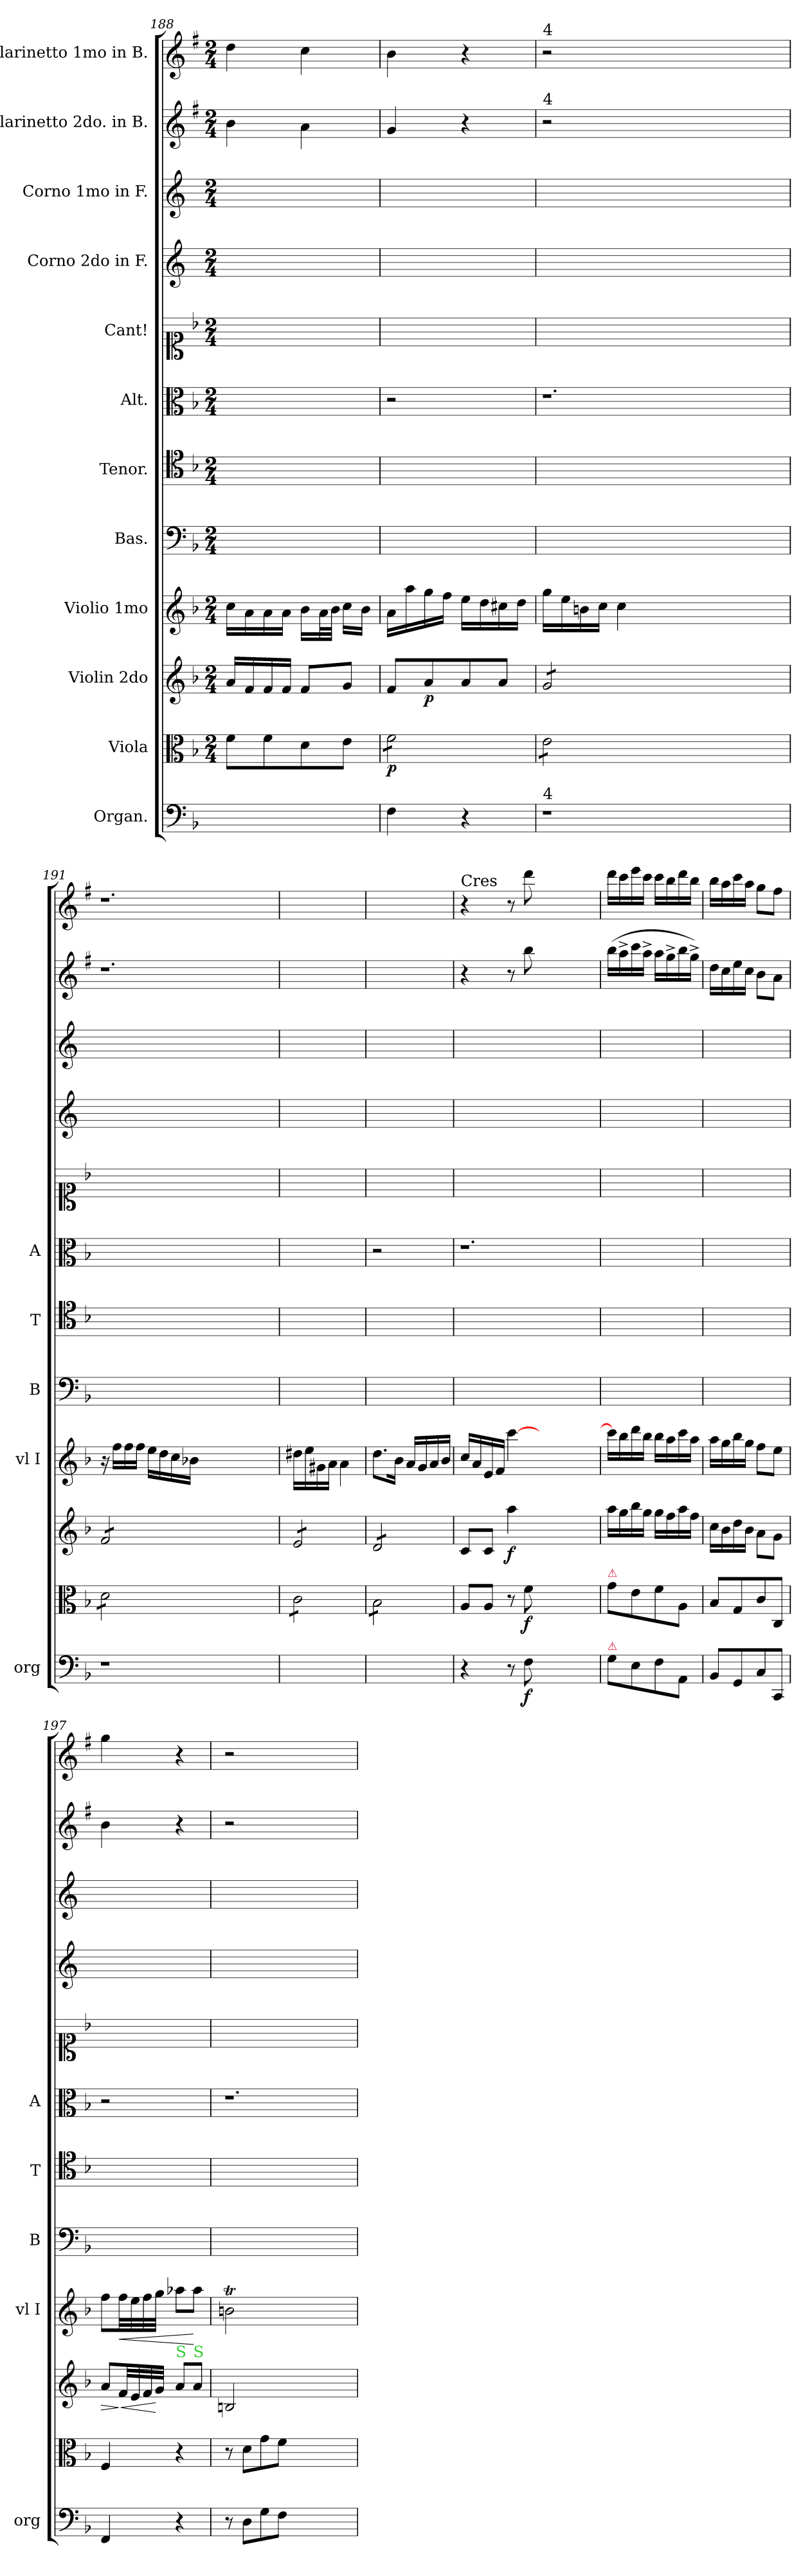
**kern	**dynam	**kern	**dynam	**kern	**dynam	**kern	**dynam	**kern	**kern	**kern	**kern	**kern	**kern	**kern	**kern
*part12	*part12	*part11	*part11	*part10	*part10	*part9	*part9	*part8	*part7	*part6	*part5	*part4	*part3	*part2	*part1
*staff12	*staff12	*staff11	*staff11	*staff10	*staff10	*staff9	*staff9	*staff8	*staff7	*staff6	*staff5	*staff4	*staff3	*staff2	*staff1
*I"Organ.	*	*I"Viola	*	*I"Violin 2do	*	*I"Violio 1mo	*	*I"Bas.	*I"Tenor.	*I"Alt.	*I"Cant!	*I"Corno 2do in F.	*I"Corno 1mo in F.	*I"Clarinetto 2do. in B.	*I"Clarinetto 1mo in B.
*I'org	*	*	*	*	*	*I'vl I	*	*I'B	*I'T	*I'A	*	*	*	*	*
*clefF4	*	*clefC3	*	*clefG2	*	*clefG2	*	*clefF4	*clefC4	*clefC3	*clefC1	*clefG2	*clefG2	*clefG2	*clefG2
*	*	*	*	*	*	*	*	*	*	*	*	*ITrd4c7	*ITrd4c7	*ITrd1c2	*ITrd1c2
*k[b-]	*	*k[b-]	*	*k[b-]	*	*k[b-]	*	*k[b-]	*k[b-]	*k[b-]	*k[b-]	*k[b-]	*k[b-]	*k[b-]	*k[b-]
*F:	*	*F:	*	*F:	*	*F:	*	*F:	*F:	*F:	*F:	*F:	*F:	*F:	*F:
*	*	*M2/4	*	*M2/4	*	*M2/4	*	*M2/4	*M2/4	*M2/4	*M2/4	*M2/4	*M2/4	*M2/4	*M2/4
=188	=188	=188	=188	=188	=188	=188	=188	=188	=188	=188	=188	=188	=188	=188	=188
8F\Lyy	.	8f\L	.	16a/LL	.	16cc\LL	.	2ryy	2ryy	2ryy	2ryy	2ryy	2ryy	4a\	4cc\
.	.	.	.	16f/	.	16a\	.	.	.	.	.	.	.	.	.
8F\yy	.	8f\	.	16f/	.	16a\	.	.	.	.	.	.	.	.	.
.	.	.	.	16f/JJ	.	16a\JJ	.	.	.	.	.	.	.	.	.
8D\yy	.	8d\	.	8f/L	.	16b-\LL	.	.	.	.	.	.	.	4g\	4b-\
.	.	.	.	.	.	32a\L	.	.	.	.	.	.	.	.	.
.	.	.	.	.	.	32b-\JJJ	.	.	.	.	.	.	.	.	.
8E\Jyy	.	8e\J	.	8g/J	.	16cc\LL	.	.	.	.	.	.	.	.	.
.	.	.	.	.	.	16b-\JJ	.	.	.	.	.	.	.	.	.
=189	=189	=189	=189	=189	=189	=189	=189	=189	=189	=189	=189	=189	=189	=189	=189
!	!	!	!LO:DY:b	!	!	!	!	!	!	!	!	!	!	!	!
*	*	*tremolo	*	*	*	*	*	*	*	*	*	*	*	*	*
4F\	.	8f\L	p	8f/L	.	16a\LL	.	2ryy	2ryy	2r	2ryy	2ryy	2ryy	4f/	4a\
.	.	.	.	.	.	16aa\	.	.	.	.	.	.	.	.	.
!	!	!	!	!	!LO:DY:b	!	!	!	!	!	!	!	!	!	!
.	.	8f\	.	8a/	p	16gg\	.	.	.	.	.	.	.	.	.
.	.	.	.	.	.	16ff\JJ	.	.	.	.	.	.	.	.	.
4r	.	8f\	.	8a/	.	16ee\LL	.	.	.	.	.	.	.	4r	4r
.	.	.	.	.	.	16dd\	.	.	.	.	.	.	.	.	.
.	.	8f\J	.	8a/J	.	16cc#X\	.	.	.	.	.	.	.	.	.
.	.	.	.	.	.	16dd\JJ	.	.	.	.	.	.	.	.	.
=190	=190	=190	=190	=190	=190	=190	=190	=190	=190	=190	=190	=190	=190	=190	=190
!	!	!	!	!	!	!	!	!	!	!	!	!	!	!	!LO:TX:a:t=4
!	!	!	!	!	!	!	!	!	!	!	!	!	!	!LO:TX:a:t=4	!
!LO:TX:a:t=4	!	!	!	!	!	!	!	!	!	!	!	!	!	!	!
*	*	*	*	*tremolo	*	*	*	*	*	*	*	*	*	*	*
1r	.	8e\L	.	8g/L	.	16gg\LL	.	2ryy	2ryy	1.r	2ryy	2ryy	2ryy	2r	2r
.	.	.	.	.	.	16ee\	.	.	.	.	.	.	.	.	.
.	.	8e\	.	8g/	.	16bn\	.	.	.	.	.	.	.	.	.
.	.	.	.	.	.	16cc\JJ	.	.	.	.	.	.	.	.	.
.	.	8e\	.	8g/	.	4cc\	.	.	.	.	.	.	.	.	.
.	.	8e\J	.	8g/J	.	.	.	.	.	.	.	.	.	.	.
.	.	1ryy	.	1ryy	.	1ryy	.	1ryy	1ryy	.	1ryy	1ryy	1ryy	1ryy	1ryy
2ryy	.	.	.	.	.	.	.	.	.	.	.	.	.	.	.
=191	=191	=191	=191	=191	=191	=191	=191	=191	=191	=191	=191	=191	=191	=191	=191
1r	.	8d\L	.	8f/L	.	16r	.	2ryy	2ryy	1.ryy	2ryy	2ryy	2ryy	1.r	1.r
.	.	.	.	.	.	16ff\LL	.	.	.	.	.	.	.	.	.
.	.	8d\	.	8f/	.	16ff\	.	.	.	.	.	.	.	.	.
.	.	.	.	.	.	16ff\JJ	.	.	.	.	.	.	.	.	.
.	.	8d\	.	8f/	.	16ee\LL	.	.	.	.	.	.	.	.	.
.	.	.	.	.	.	16dd\	.	.	.	.	.	.	.	.	.
.	.	8d\J	.	8f/J	.	16cc\	.	.	.	.	.	.	.	.	.
.	.	.	.	.	.	16b-X\JJ	.	.	.	.	.	.	.	.	.
.	.	1ryy	.	1ryy	.	1ryy	.	1ryy	1ryy	.	1ryy	1ryy	1ryy	.	.
2ryy	.	.	.	.	.	.	.	.	.	.	.	.	.	.	.
=192	=192	=192	=192	=192	=192	=192	=192	=192	=192	=192	=192	=192	=192	=192	=192
2ryy	.	8c\L	.	8e/L	.	16dd#X\LL	.	2ryy	2ryy	2ryy	2ryy	2ryy	2ryy	2ryy	2ryy
.	.	.	.	.	.	16ee\	.	.	.	.	.	.	.	.	.
.	.	8c\	.	8e/	.	16g#X\	.	.	.	.	.	.	.	.	.
.	.	.	.	.	.	16a\JJ	.	.	.	.	.	.	.	.	.
.	.	8c\	.	8e/	.	4a\	.	.	.	.	.	.	.	.	.
.	.	8c\J	.	8e/J	.	.	.	.	.	.	.	.	.	.	.
=193	=193	=193	=193	=193	=193	=193	=193	=193	=193	=193	=193	=193	=193	=193	=193
2ryy	.	8B-\L	.	8d/L	.	8.dd\L	.	2ryy	2ryy	2r	2ryy	2ryy	2ryy	2ryy	2ryy
.	.	8B-\	.	8d/	.	.	.	.	.	.	.	.	.	.	.
.	.	.	.	.	.	16b-\Jk	.	.	.	.	.	.	.	.	.
.	.	8B-\	.	8d/	.	16a/LL	.	.	.	.	.	.	.	.	.
.	.	.	.	.	.	16g/	.	.	.	.	.	.	.	.	.
.	.	8B-\J	.	8d/J	.	16a/	.	.	.	.	.	.	.	.	.
*	*	*	*	*Xtremolo	*	*	*	*	*	*	*	*	*	*	*
*	*	*Xtremolo	*	*	*	*	*	*	*	*	*	*	*	*	*
.	.	.	.	.	.	16b-\JJ	.	.	.	.	.	.	.	.	.
=194	=194	=194	=194	=194	=194	=194	=194	=194	=194	=194	=194	=194	=194	=194	=194
!	!	!	!	!	!	!	!	!	!	!	!	!	!	!	!LO:TX:a:t=Cres
4r	.	8A/L	.	8c/L	.	16cc\LL	.	2ryy	2ryy	1.r	2ryy	2ryy	2ryy	4r	4r
.	.	.	.	.	.	16a/	.	.	.	.	.	.	.	.	.
.	.	8A/J	.	8c/J	.	16e/	.	.	.	.	.	.	.	.	.
.	.	.	.	.	.	16f/JJ	.	.	.	.	.	.	.	.	.
!	!	!	!	!	!LO:DY:b	!	!	!	!	!	!	!	!	!	!
8r	.	8r	.	4aa\	f	[4ccc\	.	.	.	.	.	.	.	8r	8r
!	!LO:DY:b	!	!LO:DY:b	!	!	!	!	!	!	!	!	!	!	!	!
8F\	f	8f\	f	.	.	.	.	.	.	.	.	.	.	8aa\	8ccc\
1ryy	.	1ryy	.	1ryy	.	1ryy	.	1ryy	1ryy	.	1ryy	1ryy	1ryy	1ryy	1ryy
=195	=195	=195	=195	=195	=195	=195	=195	=195	=195	=195	=195	=195	=195	=195	=195
!	!	!LO:TX:a:color=crimson:t=⚠	!	!	!	!	!	!	!	!	!	!	!	!	!
!LO:TX:a:color=crimson:t=⚠	!	!	!	!	!	!	!	!	!	!	!	!	!	!	!
8G\L	.	8g\L	.	16aa\LL	.	16ccc\LL]	.	2ryy	2ryy	2ryy	2ryy	2ryy	2ryy	(16aa\LL	16ccc\LL
.	.	.	.	16gg\	.	16bb-\	.	.	.	.	.	.	.	16gg^\	16bb-\
8E\	.	8e\	.	16bb-\	.	16ddd\	.	.	.	.	.	.	.	16bb-\	16ddd\
.	.	.	.	16gg\JJ	.	16bb-\JJ	.	.	.	.	.	.	.	16gg^\JJ	16bb-\JJ
8F\	.	8f\	.	16gg\LL	.	16bb-\LL	.	.	.	.	.	.	.	16gg\LL	16bb-\LL
.	.	.	.	16ff\	.	16aa\	.	.	.	.	.	.	.	16ff^\	16aa\
8AA/J	.	8A/J	.	16aa\	.	16ccc\	.	.	.	.	.	.	.	16aa\	16ccc\
.	.	.	.	16ff\JJ	.	16aa\JJ	.	.	.	.	.	.	.	16ff^\JJ)	16aa\JJ
=196	=196	=196	=196	=196	=196	=196	=196	=196	=196	=196	=196	=196	=196	=196	=196
8BB-/L	.	8B-/L	.	16cc\LL	.	16aa\LL	.	2ryy	2ryy	2ryy	2ryy	2ryy	2ryy	16cc\LL	16aa\LL
.	.	.	.	16b-\	.	16gg\	.	.	.	.	.	.	.	16b-\	16gg\
8GG/	.	8G/	.	16dd\	.	16bb-\	.	.	.	.	.	.	.	16dd\	16bb-\
.	.	.	.	16b-\JJ	.	16gg\JJ	.	.	.	.	.	.	.	16b-\JJ	16gg\JJ
8C/	.	8c\	.	8a\L	.	8ff\L	.	.	.	.	.	.	.	8a\L	8ff\L
8CC/J	.	8C/J	.	8g\J	.	8ee\J	.	.	.	.	.	.	.	8g\J	8ee\J
=197	=197	=197	=197	=197	=197	=197	=197	=197	=197	=197	=197	=197	=197	=197	=197
!	!	!	!	!	!LO:HP:b	!	!	!	!	!	!	!	!	!	!
4FF/	.	4F/	.	8a/L	>	8ff\L	.	2ryy	2ryy	2r	2ryy	2ryy	2ryy	4a\	4ff\
!	!	!	!	!	!LO:HP:n=1:b	!	!LO:HP:b	!	!	!	!	!	!	!	!
.	.	.	.	32f/LL	] <	32ff\LL	<	.	.	.	.	.	.	.	.
.	.	.	.	32e/	.	32ee\	.	.	.	.	.	.	.	.	.
.	.	.	.	32f/	.	32ff\	.	.	.	.	.	.	.	.	.
.	.	.	.	32g/JJJ	[	32gg\JJJ	.	.	.	.	.	.	.	.	.
!	!	!	!	!LO:TX:a:color=limegreen:t=S	!	!	!	!	!	!	!	!	!	!	!
4r	.	4r	.	8a/L	.	8aa-X\L	.	.	.	.	.	.	.	4r	4r
!	!	!	!	!LO:TX:a:color=limegreen:t=S	!	!	!	!	!	!	!	!	!	!	!
.	.	.	.	8a/J	.	8aa-\J	[	.	.	.	.	.	.	.	.
=198	=198	=198	=198	=198	=198	=198	=198	=198	=198	=198	=198	=198	=198	=198	=198
8r	.	8r	.	2Bn/	.	2bnt\	.	2ryy	2ryy	1.r	2ryy	2ryy	2ryy	2r	2r
8D\L	.	8d\L	.	.	.	.	.	.	.	.	.	.	.	.	.
8G\	.	8g\	.	.	.	.	.	.	.	.	.	.	.	.	.
8F\J	.	8f\J	.	.	.	.	.	.	.	.	.	.	.	.	.
1ryy	.	1ryy	.	1ryy	.	1ryy	.	1ryy	1ryy	.	1ryy	1ryy	1ryy	1ryy	1ryy
=	=	=	=	=	=	=	=	=	=	=	=	=	=	=	=
*-	*-	*-	*-	*-	*-	*-	*-	*-	*-	*-	*-	*-	*-	*-	*-
